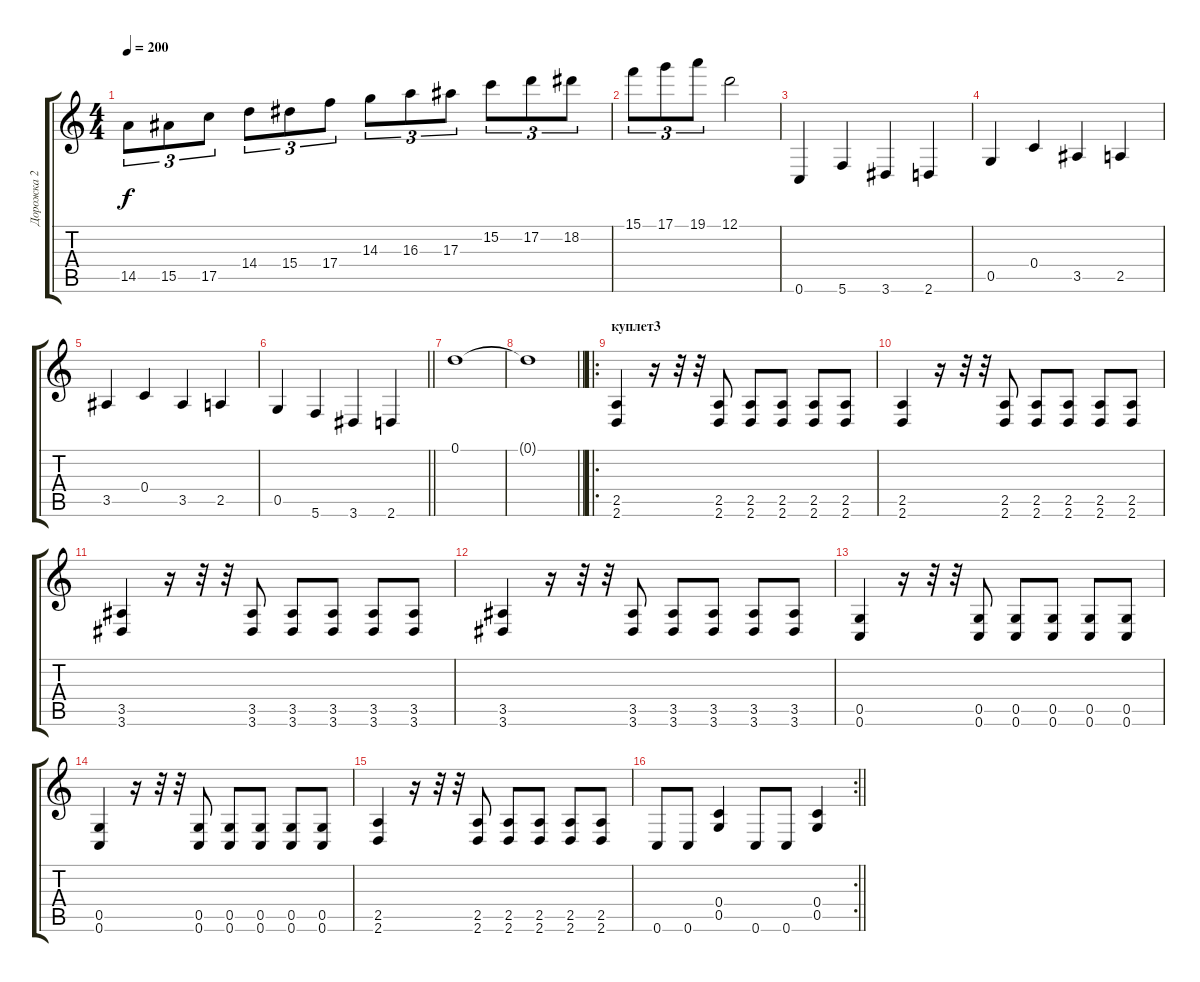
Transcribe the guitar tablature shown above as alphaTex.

\track ("Дорожка 2" "Дорожка 2") {instrument distortionguitar}
\staff {score tabs}
\tuning (D4 A3 F3 C3 G2 C2) {hide}
\ts (4 4)
\tempo 200
\clef g2
\ks c
14.5.8{tu (3 2) dy f} 15.5.8{tu (3 2)} 17.5.8{tu (3 2)} 14.4.8{tu (3 2)} 15.4.8{tu (3 2)} 17.4.8{tu (3 2)} 14.3.8{tu (3 2)} 16.3.8{tu (3 2)} 17.3.8{tu (3 2)} 15.2.8{tu (3 2)} 17.2.8{tu (3 2)} 18.2.8{tu (3 2)} |
15.1.8{tu (3 2)} 17.1.8{tu (3 2)} 19.1.8{tu (3 2)} 12.1.2 |
0.6.4 5.6.4 3.6.4 2.6.4 |
0.5.4 0.4.4 3.5.4 2.5.4 |
3.5.4 0.4.4 3.5.4 2.5.4 |
\barLineRight lightlight
0.5.4 5.6.4 3.6.4 2.6.4 |
0.1.1 |
\barLineRight lightlight
0.1{t}.1 |
\ro
\section ("" "куплет3")
(2.5 2.6).4{instrument distortionguitar} r.16 r.32 r.32 (2.5 2.6).8 (2.5 2.6).8 (2.5 2.6).8 (2.5 2.6).8 (2.5 2.6).8 |
(2.5 2.6).4 r.16 r.32 r.32 (2.5 2.6).8 (2.5 2.6).8 (2.5 2.6).8 (2.5 2.6).8 (2.5 2.6).8 |
(3.5 3.6).4 r.16 r.32 r.32 (3.5 3.6).8 (3.5 3.6).8 (3.5 3.6).8 (3.5 3.6).8 (3.5 3.6).8 |
(3.5 3.6).4 r.16 r.32 r.32 (3.5 3.6).8 (3.5 3.6).8 (3.5 3.6).8 (3.5 3.6).8 (3.5 3.6).8 |
(0.5 0.6).4 r.16 r.32 r.32 (0.5 0.6).8 (0.5 0.6).8 (0.5 0.6).8 (0.5 0.6).8 (0.5 0.6).8 |
(0.5 0.6).4 r.16 r.32 r.32 (0.5 0.6).8 (0.5 0.6).8 (0.5 0.6).8 (0.5 0.6).8 (0.5 0.6).8 |
(2.5 2.6).4 r.16 r.32 r.32 (2.5 2.6).8 (2.5 2.6).8 (2.5 2.6).8 (2.5 2.6).8 (2.5 2.6).8 |
\rc 2
\barLineRight lightlight
0.6.8 0.6.8 (0.4 0.5).4 0.6.8 0.6.8 (0.4 0.5).4
